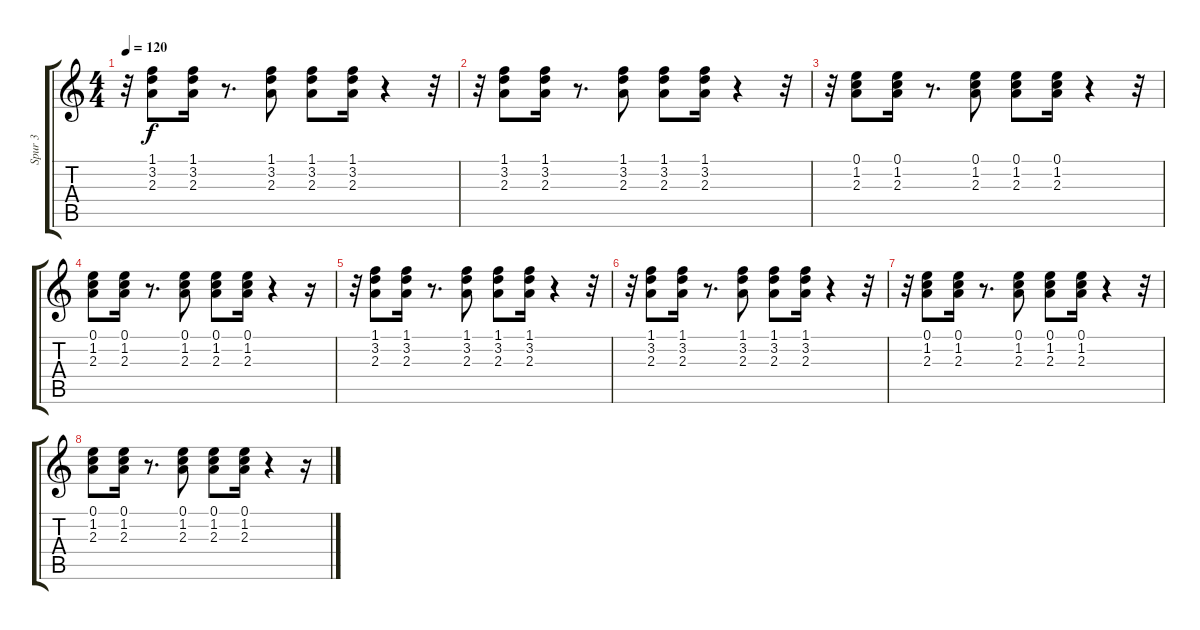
\track ("Spur 3" "Spur 3") {instrument distortionguitar}
\staff {score tabs}
\tuning (E4 B3 G3 D3 A2 E2) {hide}
\ts (4 4)
\tempo 120
\clef g2
\ks c
r.32{dy f} (1.1 3.2 2.3).8 (1.1 3.2 2.3).16 r.8{d} (1.1 3.2 2.3).8 (1.1 3.2 2.3).8 (1.1 3.2 2.3).16 r.4 r.32 |
r.32 (1.1 3.2 2.3).8 (1.1 3.2 2.3).16 r.8{d} (1.1 3.2 2.3).8 (1.1 3.2 2.3).8 (1.1 3.2 2.3).16 r.4 r.32 |
r.32 (0.1 1.2 2.3).8 (0.1 1.2 2.3).16 r.8{d} (0.1 1.2 2.3).8 (0.1 1.2 2.3).8 (0.1 1.2 2.3).16 r.4 r.32 |
(0.1 1.2 2.3).8 (0.1 1.2 2.3).16 r.8{d} (0.1 1.2 2.3).8 (0.1 1.2 2.3).8 (0.1 1.2 2.3).16 r.4 r.16 |
r.32 (1.1 3.2 2.3).8 (1.1 3.2 2.3).16{volume 6} r.8{d} (1.1 3.2 2.3).8{volume 6} (1.1 3.2 2.3).8{volume 6} (1.1 3.2 2.3).16{volume 6} r.4 r.32 |
r.32 (1.1 3.2 2.3).8{volume 5} (1.1 3.2 2.3).16{volume 5} r.8{d} (1.1 3.2 2.3).8{volume 4} (1.1 3.2 2.3).8{volume 4} (1.1 3.2 2.3).16{volume 4} r.4 r.32 |
r.32 (0.1 1.2 2.3).8{volume 3} (0.1 1.2 2.3).16{volume 3} r.8{d} (0.1 1.2 2.3).8{volume 3} (0.1 1.2 2.3).8{volume 2} (0.1 1.2 2.3).16{volume 2} r.4 r.32 |
(0.1 1.2 2.3).8{volume 2} (0.1 1.2 2.3).16{volume 2} r.8{d} (0.1 1.2 2.3).8{volume 1} (0.1 1.2 2.3).8{volume 1} (0.1 1.2 2.3).16{volume 1} r.4 r.16
